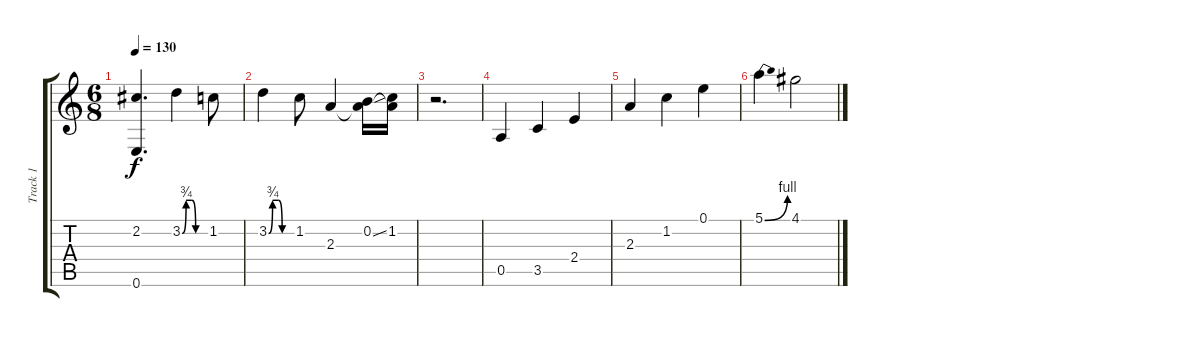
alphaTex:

\track ("Track 1" "Track 1") {instrument acousticguitarsteel}
\staff {score tabs}
\tuning (E4 B3 G3 D3 A2 E2) {hide}
\ts (6 8)
\tempo 130
\clef g2
\ks c
(2.2{t} 0.6).4{d dy f} 3.2{be (custom 0 0 10 3 25 3 35 0 60 0)}.4 1.2.8 |
3.2{be (custom 0 0 10 3 25 3 35 0 60 0)}.4 1.2.8 2.3.4 (0.2{ss} 2.3{t}).16 (1.2 2.3{t}).16 |
r.2{d} |
0.5.4 3.5.4 2.4.4 |
2.3.4 1.2.4 0.1.4 |
5.1{be (bend 0 0 60 4)}.4 4.1.2
